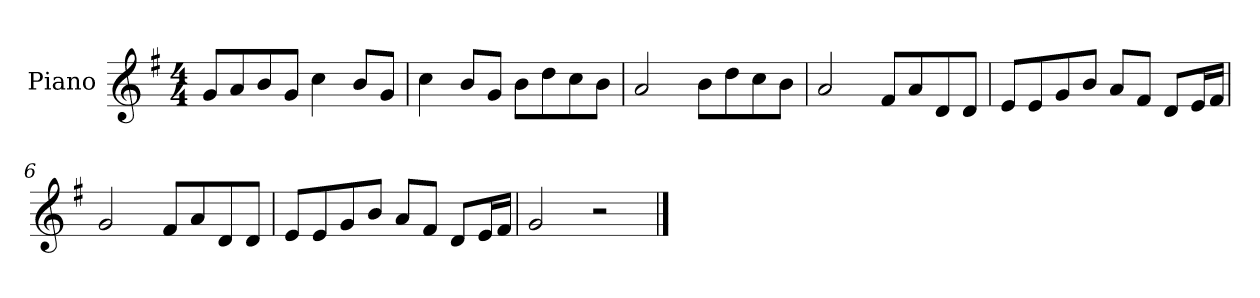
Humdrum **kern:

**kern
*part1
*staff1
*I"Piano
*I'P-no
*clefG2
*k[f#]
*M4/4
*MM90
=1
8g/L
8a/
8b/
8g/J
4cc\
8b/L
8g/J
=2
4cc\
8b/L
8g/J
8b\L
8dd\
8cc\
8b\J
=3
2a/
8b\L
8dd\
8cc\
8b\J
=4
2a/
8f#/L
8a/
8d/
8d/J
=5
8e/L
8e/
8g/
8b/J
8a/L
8f#/J
8d/L
16e/L
16f#/JJ
=6
2g/
8f#/L
8a/
8d/
8d/J
!!LO:LB:g=z
=7
8e/L
8e/
8g/
8b/J
8a/L
8f#/J
8d/L
16e/L
16f#/JJ
=8
2g/
2r
==
*-
